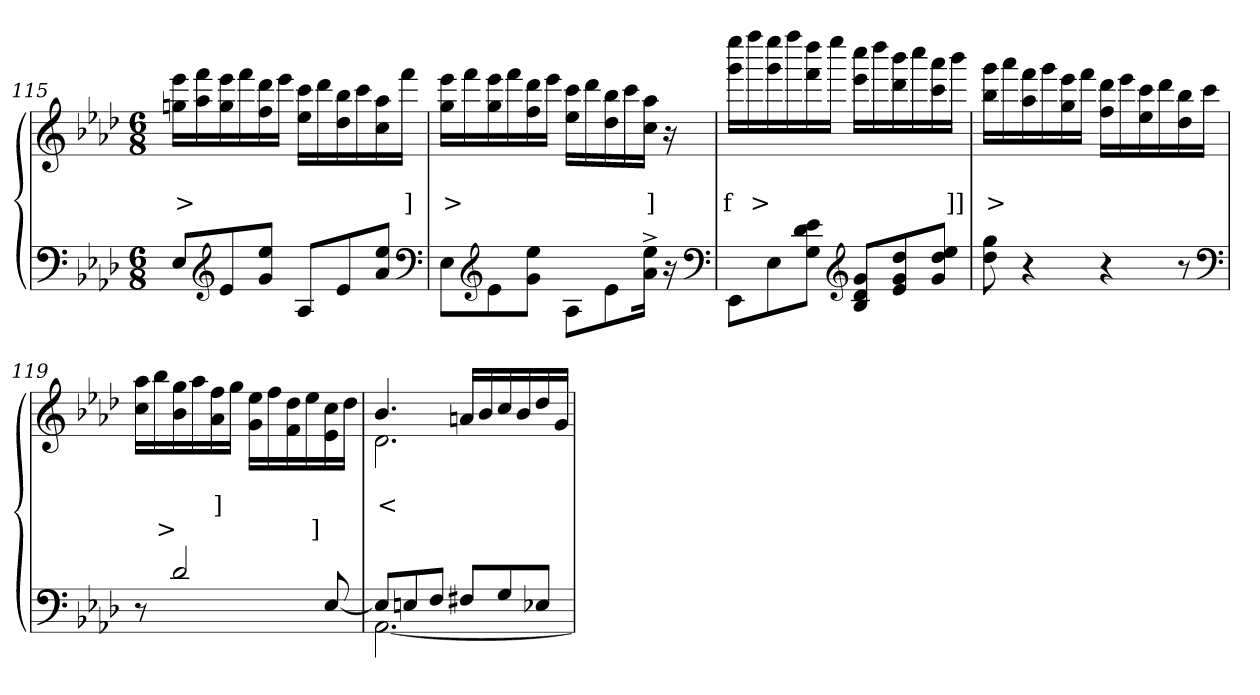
**kern	**kern	**text	**text	**text
*part2	*part1	*part1	*part1	*part1
*staff2	*staff1	*staff1	*staff1	*staff1
*clefF4	*clefG2	*	*	*
*k[b-e-a-d-]	*k[b-e-a-d-]	*	*	*
*M6/8	*M6/8	*	*	*
=115	=115	=115	=115	=115
8E-L	16eee- 16ggnLL	.	>	.
.	16fff 16aa-	.	.	.
*clefG2	*	*	*	*
8e-	16eee- 16gg	.	.	.
.	16fff	.	.	.
8ee- 8gJ	16ddd- 16ff	.	.	.
.	16eee-JJ	.	.	.
8A-L	16ccc 16ee-LL	.	.	.
.	16ddd-	.	.	.
8e-	16bb- 16dd-	.	.	.
.	16ccc	.	.	.
8ee- 8a-J	16aa- 16cc	.	.	.
.	16fffJJ	.	]	.
*clefF4	*	*	*	*
=116	=116	=116	=116	=116
8E-\L	16eee- 16ggLL	.	>	.
.	16fff	.	.	.
*clefG2	*	*	*	*
8e-	16eee- 16gg	.	.	.
.	16fff	.	.	.
8ee- 8gJ	16ddd- 16ff	.	.	.
.	16eee-JJ	.	.	.
8A-\L	16ccc 16ee-LL	.	.	.
.	16ddd-	.	.	.
8e-	16bb- 16dd-	.	.	.
.	16ccc	.	.	.
16ee-^> 16a-^>Jk	16aa- 16ccJJ	.	]	.
16r	16r	.	.	.
*clefF4	*	*	*	*
=117	=117	=117	=117	=117
8EE-L	16eeee- 16gggLL	.	f	.
.	16ffff	.	>	.
8E-	16eeee- 16ggg	.	.	.
.	16ffff	.	.	.
8e- 8d- 8GJ	16dddd- 16fff	.	.	.
.	16eeee-JJ	.	.	.
*clefG2	*	*	*	*
8g 8d- 8B-L	16cccc 16eee-LL	.	.	.
.	16dddd-	.	.	.
8dd- 8g 8e-	16bbb- 16ddd-	.	.	.
.	16cccc	.	.	.
8ee- 8dd- 8gJ	16aaa- 16ccc	.	.	.
.	16bbb-JJ	.	]]	.
=118	=118	=118	=118	=118
8gg 8dd-	16ggg 16bb-LL	.	>	.
.	16aaa-	.	.	.
4r	16fff 16aa-	.	.	.
.	16ggg	.	.	.
.	16eee- 16gg	.	.	.
.	16fffJJ	.	.	.
4r	16ddd- 16ffLL	.	.	.
.	16eee-	.	.	.
.	16ccc 16ee-	.	.	.
.	16ddd-	.	.	.
8r	16bb- 16dd-	.	.	.
.	16cccJJ	.	.	.
*clefF4	*	*	*	*
=119	=119	=119	=119	=119
8r	16aa- 16ccLL	.	.	.
.	16bb-	.	.	>
2d-/	16gg 16b-	.	.	.
.	16aa-	.	.	.
.	16ff 16a-	.	]	.
.	16ggJJ	.	.	.
.	16ee- 16gLL	.	.	.
.	16ff	.	.	.
.	16dd- 16f	.	.	.
.	16ee-	.	.	.
[8E-/	16cc 16e-	.	.	]
.	16dd-JJ	.	.	.
=120	=120	=120	=120	=120
*^	*^	*	*	*
8E-L]	[2.AA-	4.b-	2.d-	.	<	.
8En	.	.	.	.	.	.
8FJ	.	.	.	.	.	.
8F#XL	.	16anLL	.	.	.	.
.	.	16b-	.	.	.	.
8G	.	16cc	.	.	.	.
.	.	16b-	.	.	.	.
8E-XJ	.	16dd-	.	.	.	.
.	.	16gJJ	.	.	.	.
*v	*v	*	*	*	*	*
*	*v	*v	*	*	*
=	=	=	=	=
*-	*-	*-	*-	*-
